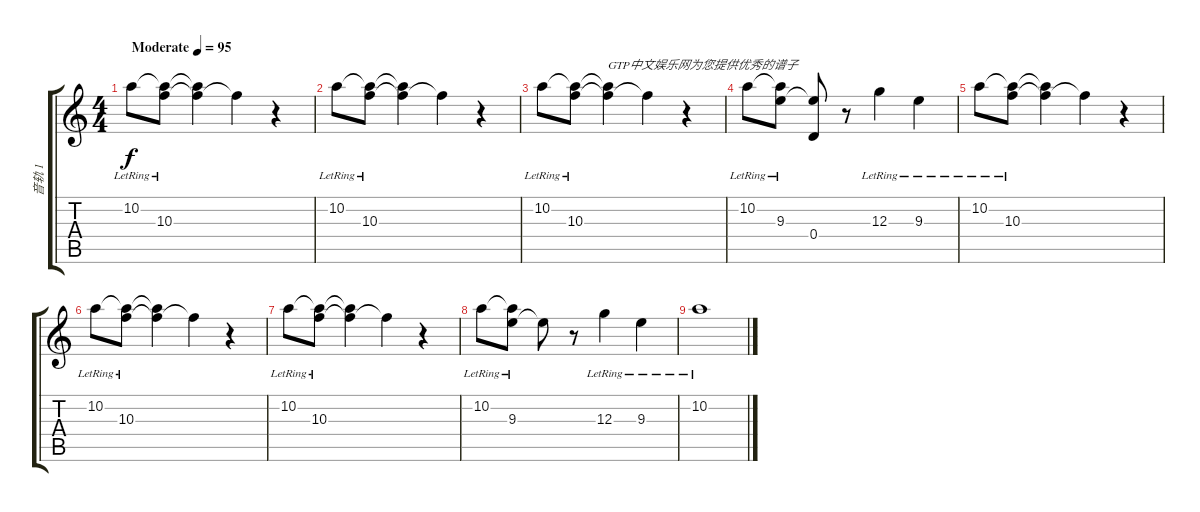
\track ("音轨 1" "音轨 1") {instrument electricguitarclean}
\staff {score tabs}
\tuning (E4 B3 G3 D3 A2 E2) {hide}
\ts (4 4)
\tempo (95 "Moderate")
\clef g2
\ks c
10.2{lr}.8{dy f instrument electricguitarclean beam Down} (10.2{t} 10.3{lr}).8{beam Down} (10.2{t} 10.3{t}).4 10.3{t}.4 r.4 |
10.2{lr}.8 (10.2{t} 10.3{lr}).8 (10.2{t} 10.3{t}).4 10.3{t}.4 r.4 |
10.2{lr}.8 (10.2{t} 10.3{lr}).8 (10.2{t} 10.3{t}).4{txt "GTP中文娱乐网为您提供优秀的谱子"} 10.3{t}.4 r.4 |
10.2{lr}.8 (10.2{t} 9.3{lr}).8 (9.3{t} 0.4).8 r.8 12.3{lr}.4 9.3{lr}.4 |
10.2{lr}.8 (10.2{t} 10.3{lr}).8 (10.2{t} 10.3{t}).4 10.3{t}.4 r.4 |
10.2{lr}.8 (10.2{t} 10.3{lr}).8 (10.2{t} 10.3{t}).4 10.3{t}.4 r.4 |
10.2{lr}.8 (10.2{t} 10.3{lr}).8 (10.2{t} 10.3{t}).4 10.3{t}.4 r.4 |
10.2{lr}.8 (10.2{t} 9.3{lr}).8 9.3{t}.8 r.8 12.3{lr}.4 9.3{lr}.4 |
10.2{lr}.1
